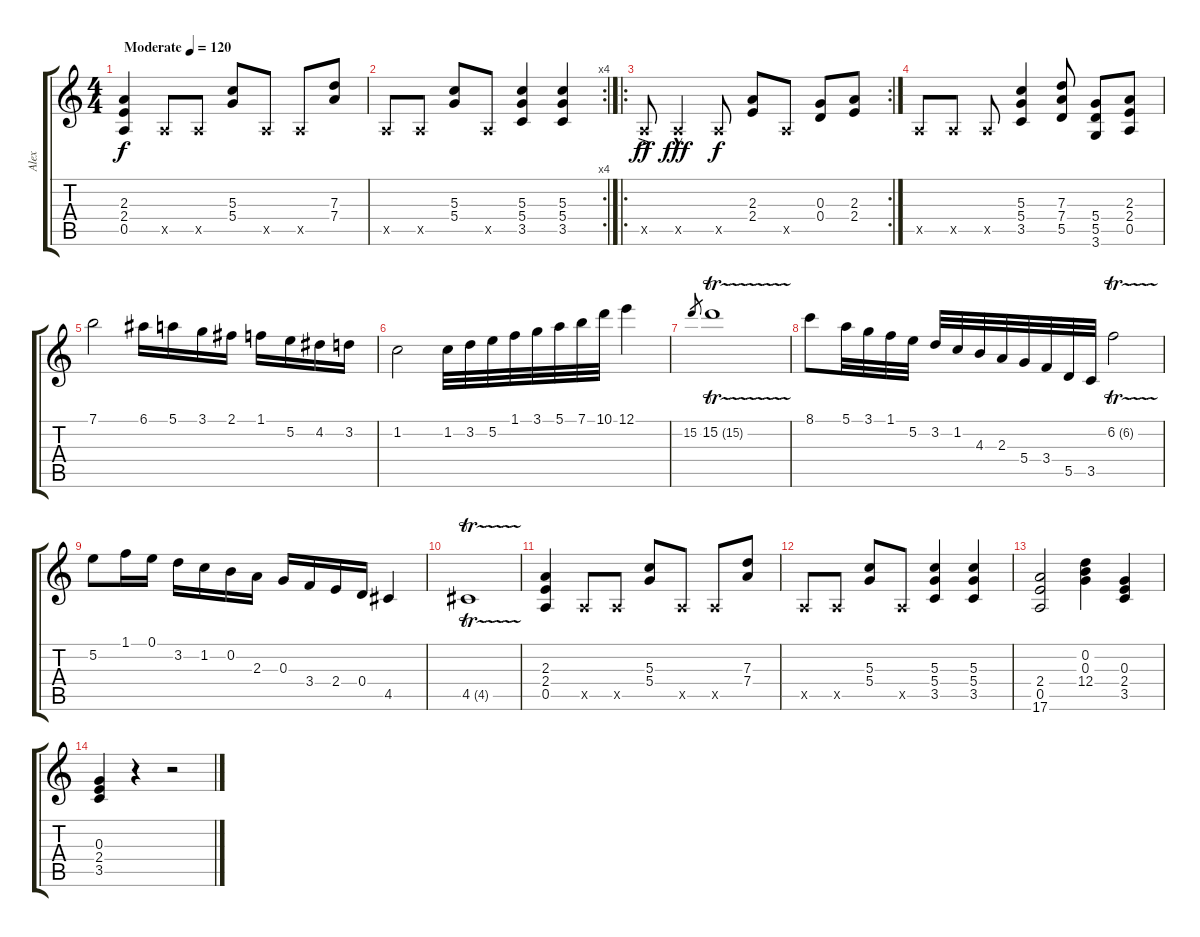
\track ("Alex" "Alex") {instrument distortionguitar}
\staff {score tabs}
\tuning (E4 B3 G3 D3 A2 E2) {hide}
\ts (4 4)
\tempo (120 "Moderate")
\clef g2
\ks c
(2.3 2.4 0.5).4{dy f instrument distortionguitar} 0.5{x}.8 0.5{x}.8 (5.3 5.4).8 0.5{x}.8 0.5{x}.8 (7.3 7.4).8 |
\rc 4
0.5{x}.8 0.5{x}.8 (5.3 5.4).8 0.5{x}.8 (5.3 5.4 3.5).4 (5.3 5.4 3.5).4 |
\ro
\rc 2
0.5{ac x}.8{dy ff} 0.5{hac x}.4{dy fff} 0.5{x}.8{dy f} (2.3 2.4).8 0.5{x}.8 (0.3 0.4).8 (2.3 2.4).8 |
0.5{x}.8 0.5{x}.8 0.5{x}.8 (5.3 5.4 3.5).4 (7.3 7.4 5.5).8 (5.4 5.5 3.6).8 (2.3 2.4 0.5).8 |
7.1.2 6.1.16 5.1.16 3.1.16 2.1.16 1.1.16 5.2.16 4.2.16 3.2.16 |
1.2.2 1.2.32 3.2.32 5.2.32 1.1.32 3.1.32 5.1.32 7.1.32 10.1.32 12.1.4 |
15.2.8{gr} 15.2{tr (15 16)}.1 |
8.1.8 5.1.32 3.1.32 1.1.32 5.2.32 3.2.32 1.2.32 4.3.32 2.3.32 5.4.32 3.4.32 5.5.32 3.5.32 6.2{tr (6 16)}.2 |
5.2.8 1.1.16 0.1.16 3.2.16 1.2.16 0.2.16 2.3.16 0.3.16 3.4.16 2.4.16 0.4.16 4.5.4 |
4.5{tr (4 16)}.1 |
(2.3 2.4 0.5).4 0.5{x}.8 0.5{x}.8 (5.3 5.4).8 0.5{x}.8 0.5{x}.8 (7.3 7.4).8 |
0.5{x}.8 0.5{x}.8 (5.3 5.4).8 0.5{x}.8 (5.3 5.4 3.5).4 (5.3 5.4 3.5).4 |
(2.4 0.5 17.6).2 (0.2 0.3 12.4).4 (0.3 2.4 3.5).4 |
(0.3 2.4 3.5).4 r.4 r.2
